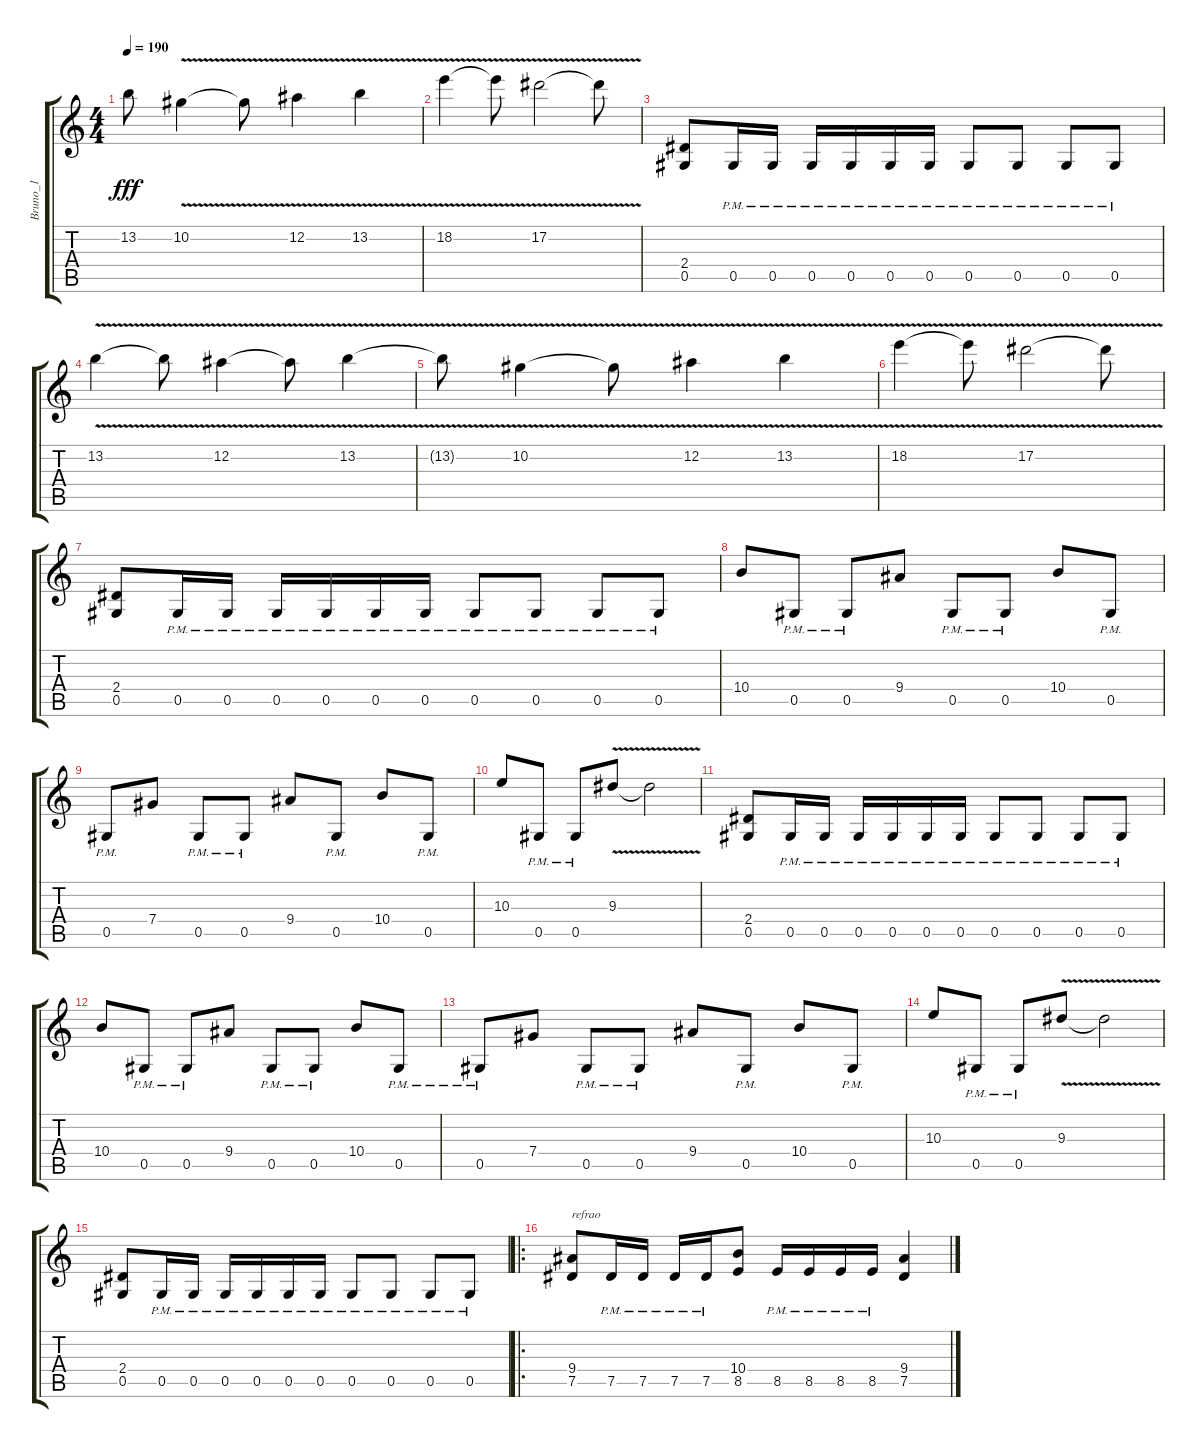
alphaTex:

\track ("Bruno_1" "Bruno_1") {instrument distortionguitar}
\staff {score tabs}
\tuning (Eb4 Bb3 Gb3 Db3 Ab2 Eb2) {hide}
\ts (4 4)
\tempo 190
\clef g2
\ks c
13.2{t}.8{dy fff} 10.2{v}.4 10.2{t}.8 12.2{v}.4 13.2{v}.4 |
18.2{v}.4 18.2{t}.8 17.2{v}.2 17.2{t}.8 |
(2.4 0.5).8 0.5{pm}.16 0.5{pm}.16 0.5{pm}.16 0.5{pm}.16 0.5{pm}.16 0.5{pm}.16 0.5{pm}.8 0.5{pm}.8 0.5{pm}.8 0.5{pm}.8 |
13.2{v}.4 13.2{t}.8 12.2{v}.4 12.2{t}.8 13.2{v}.4 |
13.2{t}.8 10.2{v}.4 10.2{t}.8 12.2{v}.4 13.2{v}.4 |
18.2{v}.4 18.2{t}.8 17.2{v}.2 17.2{t}.8 |
(2.4 0.5).8 0.5{pm}.16 0.5{pm}.16 0.5{pm}.16 0.5{pm}.16 0.5{pm}.16 0.5{pm}.16 0.5{pm}.8 0.5{pm}.8 0.5{pm}.8 0.5{pm}.8 |
10.4.8 0.5{pm}.8 0.5{pm}.8 9.4.8 0.5{pm}.8 0.5{pm}.8 10.4.8 0.5{pm}.8 |
0.5{pm}.8 7.4.8 0.5{pm}.8 0.5{pm}.8 9.4.8 0.5{pm}.8 10.4.8 0.5{pm}.8 |
10.3.8 0.5{pm}.8 0.5{pm}.8 9.3{v}.8 9.3{t}.2 |
(2.4 0.5).8 0.5{pm}.16 0.5{pm}.16 0.5{pm}.16 0.5{pm}.16 0.5{pm}.16 0.5{pm}.16 0.5{pm}.8 0.5{pm}.8 0.5{pm}.8 0.5{pm}.8 |
10.4.8 0.5{pm}.8 0.5{pm}.8 9.4.8 0.5{pm}.8 0.5{pm}.8 10.4.8 0.5{pm}.8 |
0.5{pm}.8 7.4.8 0.5{pm}.8 0.5{pm}.8 9.4.8 0.5{pm}.8 10.4.8 0.5{pm}.8 |
10.3.8 0.5{pm}.8 0.5{pm}.8 9.3{v}.8 9.3{t}.2 |
(2.4 0.5).8 0.5{pm}.16 0.5{pm}.16 0.5{pm}.16 0.5{pm}.16 0.5{pm}.16 0.5{pm}.16 0.5{pm}.8 0.5{pm}.8 0.5{pm}.8 0.5{pm}.8 |
\ro
(9.4 7.5).8{txt "refrao"} 7.5{pm}.16 7.5{pm}.16 7.5{pm}.16 7.5{pm}.16 (10.4 8.5).8 8.5{pm}.16 8.5{pm}.16 8.5{pm}.16 8.5{pm}.16 (9.4 7.5).4
